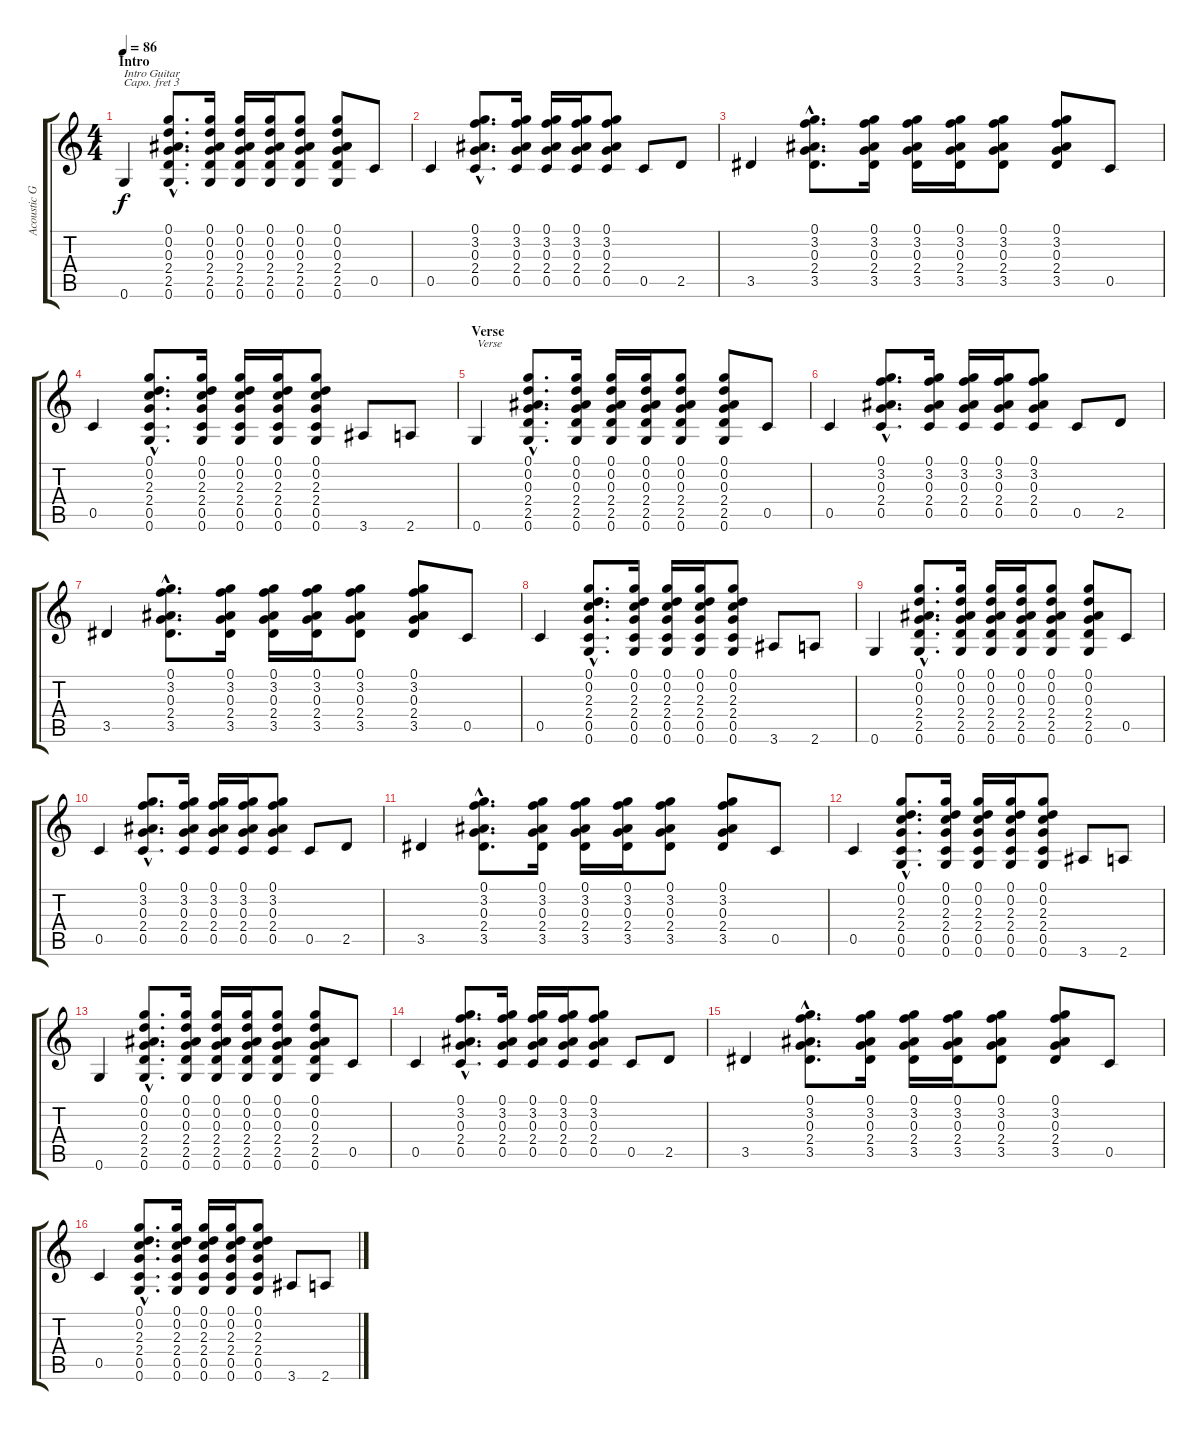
\track ("Acoustic Guitar w/ Capo 3" "Acoustic G") {instrument acousticguitarsteel}
\staff {score tabs}
\capo 3
\tuning (E4 B3 G3 D3 A2 E2) {hide}
\ts (4 4)
\section ("" "Intro")
\tempo 86
\clef g2
\ks c
0.6.4{txt "Intro Guitar" dy f instrument acousticguitarsteel} (0.1{hac} 0.2{hac} 0.3{hac} 2.4{hac} 2.5{hac} 0.6{hac}).8{d} (0.1 0.2 0.3 2.4 2.5 0.6).16 (0.1 0.2 0.3 2.4 2.5 0.6).16 (0.1 0.2 0.3 2.4 2.5 0.6).16 (0.1 0.2 0.3 2.4 2.5 0.6).8 (0.1 0.2 0.3 2.4 2.5 0.6).8 0.5.8 |
0.5.4 (0.1{hac} 3.2{hac} 0.3{hac} 2.4{hac} 0.5{hac}).8{d} (0.1 3.2 0.3 2.4 0.5).16 (0.1 3.2 0.3 2.4 0.5).16 (0.1 3.2 0.3 2.4 0.5).16 (0.1 3.2 0.3 2.4 0.5).8 0.5.8 2.5.8 |
3.5.4 (0.1{hac} 3.2{hac} 0.3{hac} 2.4{hac} 3.5{hac}).8{d} (0.1 3.2 0.3 2.4 3.5).16 (0.1 3.2 0.3 2.4 3.5).16 (0.1 3.2 0.3 2.4 3.5).16 (0.1 3.2 0.3 2.4 3.5).8 (0.1 3.2 0.3 2.4 3.5).8 0.5.8 |
0.5.4 (0.1{hac} 0.2{hac} 2.3{hac} 2.4{hac} 0.5{hac} 0.6{hac}).8{d} (0.1 0.2 2.3 2.4 0.5 0.6).16 (0.1 0.2 2.3 2.4 0.5 0.6).16 (0.1 0.2 2.3 2.4 0.5 0.6).16 (0.1 0.2 2.3 2.4 0.5 0.6).8 3.6.8 2.6.8 |
\section ("" "Verse")
0.6.4{txt "Verse"} (0.1{hac} 0.2{hac} 0.3{hac} 2.4{hac} 2.5{hac} 0.6{hac}).8{d} (0.1 0.2 0.3 2.4 2.5 0.6).16 (0.1 0.2 0.3 2.4 2.5 0.6).16 (0.1 0.2 0.3 2.4 2.5 0.6).16 (0.1 0.2 0.3 2.4 2.5 0.6).8 (0.1 0.2 0.3 2.4 2.5 0.6).8 0.5.8 |
0.5.4 (0.1{hac} 3.2{hac} 0.3{hac} 2.4{hac} 0.5{hac}).8{d} (0.1 3.2 0.3 2.4 0.5).16 (0.1 3.2 0.3 2.4 0.5).16 (0.1 3.2 0.3 2.4 0.5).16 (0.1 3.2 0.3 2.4 0.5).8 0.5.8 2.5.8 |
3.5.4 (0.1{hac} 3.2{hac} 0.3{hac} 2.4{hac} 3.5{hac}).8{d} (0.1 3.2 0.3 2.4 3.5).16 (0.1 3.2 0.3 2.4 3.5).16 (0.1 3.2 0.3 2.4 3.5).16 (0.1 3.2 0.3 2.4 3.5).8 (0.1 3.2 0.3 2.4 3.5).8 0.5.8 |
0.5.4 (0.1{hac} 0.2{hac} 2.3{hac} 2.4{hac} 0.5{hac} 0.6{hac}).8{d} (0.1 0.2 2.3 2.4 0.5 0.6).16 (0.1 0.2 2.3 2.4 0.5 0.6).16 (0.1 0.2 2.3 2.4 0.5 0.6).16 (0.1 0.2 2.3 2.4 0.5 0.6).8 3.6.8 2.6.8 |
0.6.4 (0.1{hac} 0.2{hac} 0.3{hac} 2.4{hac} 2.5{hac} 0.6{hac}).8{d} (0.1 0.2 0.3 2.4 2.5 0.6).16 (0.1 0.2 0.3 2.4 2.5 0.6).16 (0.1 0.2 0.3 2.4 2.5 0.6).16 (0.1 0.2 0.3 2.4 2.5 0.6).8 (0.1 0.2 0.3 2.4 2.5 0.6).8 0.5.8 |
0.5.4 (0.1{hac} 3.2{hac} 0.3{hac} 2.4{hac} 0.5{hac}).8{d} (0.1 3.2 0.3 2.4 0.5).16 (0.1 3.2 0.3 2.4 0.5).16 (0.1 3.2 0.3 2.4 0.5).16 (0.1 3.2 0.3 2.4 0.5).8 0.5.8 2.5.8 |
3.5.4 (0.1{hac} 3.2{hac} 0.3{hac} 2.4{hac} 3.5{hac}).8{d} (0.1 3.2 0.3 2.4 3.5).16 (0.1 3.2 0.3 2.4 3.5).16 (0.1 3.2 0.3 2.4 3.5).16 (0.1 3.2 0.3 2.4 3.5).8 (0.1 3.2 0.3 2.4 3.5).8 0.5.8 |
0.5.4 (0.1{hac} 0.2{hac} 2.3{hac} 2.4{hac} 0.5{hac} 0.6{hac}).8{d} (0.1 0.2 2.3 2.4 0.5 0.6).16 (0.1 0.2 2.3 2.4 0.5 0.6).16 (0.1 0.2 2.3 2.4 0.5 0.6).16 (0.1 0.2 2.3 2.4 0.5 0.6).8 3.6.8 2.6.8 |
0.6.4 (0.1{hac} 0.2{hac} 0.3{hac} 2.4{hac} 2.5{hac} 0.6{hac}).8{d} (0.1 0.2 0.3 2.4 2.5 0.6).16 (0.1 0.2 0.3 2.4 2.5 0.6).16 (0.1 0.2 0.3 2.4 2.5 0.6).16 (0.1 0.2 0.3 2.4 2.5 0.6).8 (0.1 0.2 0.3 2.4 2.5 0.6).8 0.5.8 |
0.5.4 (0.1{hac} 3.2{hac} 0.3{hac} 2.4{hac} 0.5{hac}).8{d} (0.1 3.2 0.3 2.4 0.5).16 (0.1 3.2 0.3 2.4 0.5).16 (0.1 3.2 0.3 2.4 0.5).16 (0.1 3.2 0.3 2.4 0.5).8 0.5.8 2.5.8 |
3.5.4 (0.1{hac} 3.2{hac} 0.3{hac} 2.4{hac} 3.5{hac}).8{d} (0.1 3.2 0.3 2.4 3.5).16 (0.1 3.2 0.3 2.4 3.5).16 (0.1 3.2 0.3 2.4 3.5).16 (0.1 3.2 0.3 2.4 3.5).8 (0.1 3.2 0.3 2.4 3.5).8 0.5.8 |
0.5.4 (0.1{hac} 0.2{hac} 2.3{hac} 2.4{hac} 0.5{hac} 0.6{hac}).8{d} (0.1 0.2 2.3 2.4 0.5 0.6).16 (0.1 0.2 2.3 2.4 0.5 0.6).16 (0.1 0.2 2.3 2.4 0.5 0.6).16 (0.1 0.2 2.3 2.4 0.5 0.6).8 3.6.8 2.6.8
